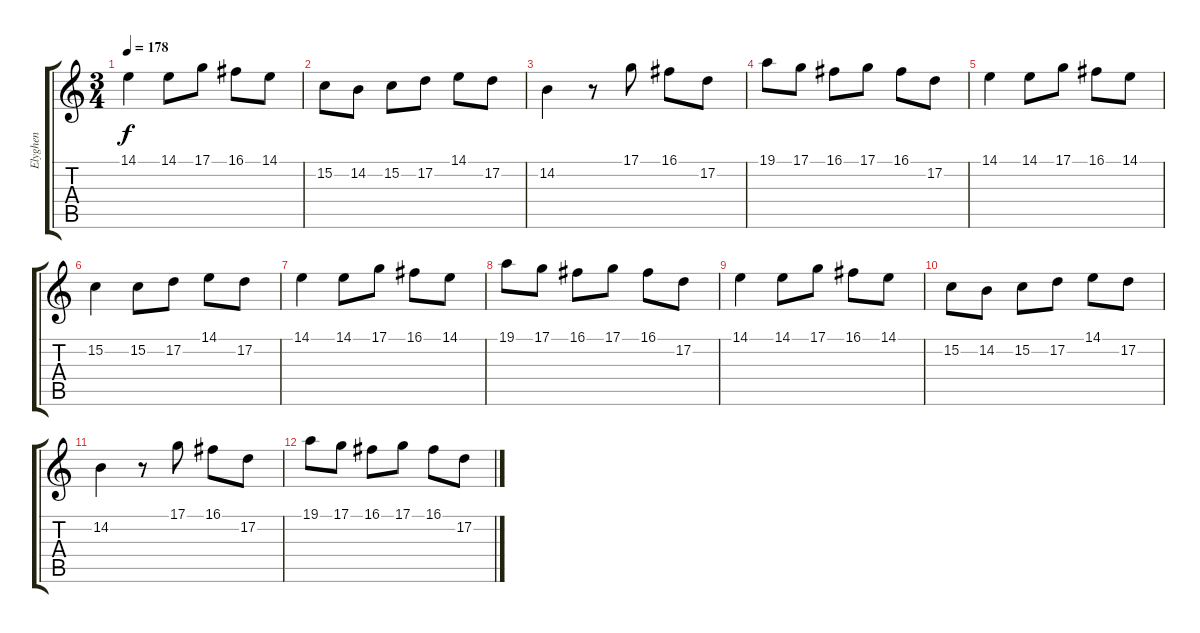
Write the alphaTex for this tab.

\track ("Elyghen" "Elyghen") {instrument violin}
\staff {score tabs}
\tuning (D4 A3 F3 C3 G2 D2) {hide}
\ts (3 4)
\tempo 178
\clef g2
\ks c
14.1.4{dy f} 14.1.8 17.1.8 16.1.8 14.1.8 |
15.2.8 14.2.8 15.2.8 17.2.8 14.1.8 17.2.8 |
14.2.4 r.8 17.1.8 16.1.8 17.2.8 |
19.1.8 17.1.8 16.1.8 17.1.8 16.1.8 17.2.8 |
14.1.4{volume 9} 14.1.8 17.1.8 16.1.8 14.1.8 |
15.2.4 15.2.8 17.2.8 14.1.8 17.2.8 |
14.1.4 14.1.8 17.1.8 16.1.8 14.1.8 |
19.1.8 17.1.8 16.1.8 17.1.8 16.1.8 17.2.8 |
14.1.4 14.1.8 17.1.8 16.1.8 14.1.8 |
15.2.8 14.2.8 15.2.8 17.2.8 14.1.8 17.2.8 |
14.2.4 r.8 17.1.8 16.1.8 17.2.8 |
19.1.8 17.1.8 16.1.8 17.1.8 16.1.8 17.2.8
